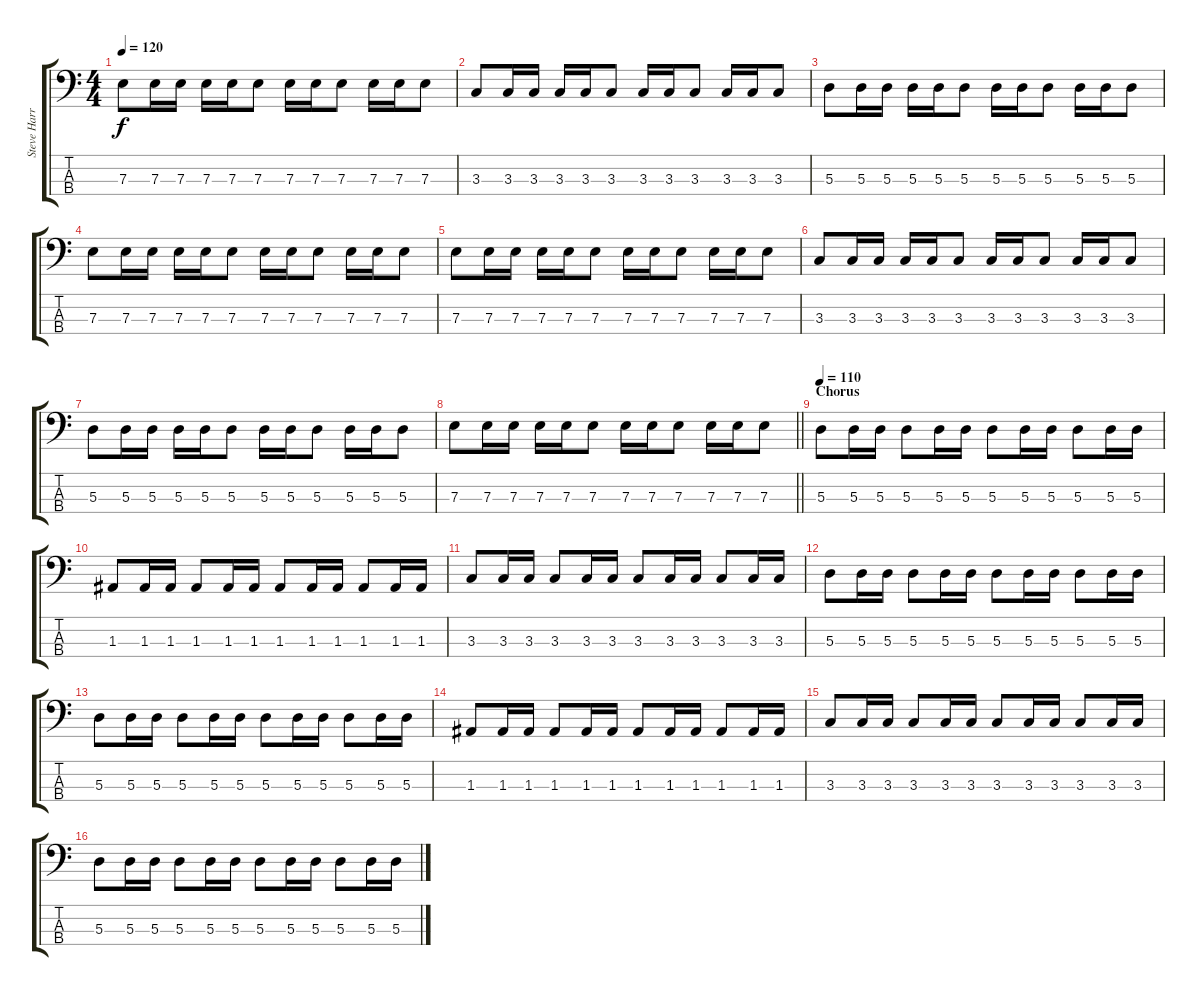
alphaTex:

\track ("Steve Harris" "Steve Harr") {instrument electricbassfinger}
\staff {score tabs}
\tuning (G2 D2 A1 E1) {hide}
\ts (4 4)
\tempo 120
\clef f4
\ks c
7.3.8{dy f} 7.3.16 7.3.16 7.3.16 7.3.16 7.3.8 7.3.16 7.3.16 7.3.8 7.3.16 7.3.16 7.3.8 |
3.3.8 3.3.16 3.3.16 3.3.16 3.3.16 3.3.8 3.3.16 3.3.16 3.3.8 3.3.16 3.3.16 3.3.8 |
5.3.8 5.3.16 5.3.16 5.3.16 5.3.16 5.3.8 5.3.16 5.3.16 5.3.8 5.3.16 5.3.16 5.3.8 |
7.3.8 7.3.16 7.3.16 7.3.16 7.3.16 7.3.8 7.3.16 7.3.16 7.3.8 7.3.16 7.3.16 7.3.8 |
7.3.8 7.3.16 7.3.16 7.3.16 7.3.16 7.3.8 7.3.16 7.3.16 7.3.8 7.3.16 7.3.16 7.3.8 |
3.3.8 3.3.16 3.3.16 3.3.16 3.3.16 3.3.8 3.3.16 3.3.16 3.3.8 3.3.16 3.3.16 3.3.8 |
5.3.8 5.3.16 5.3.16 5.3.16 5.3.16 5.3.8 5.3.16 5.3.16 5.3.8 5.3.16 5.3.16 5.3.8 |
\barLineRight lightlight
7.3.8 7.3.16 7.3.16 7.3.16 7.3.16 7.3.8 7.3.16 7.3.16 7.3.8 7.3.16 7.3.16 7.3.8 |
\section ("" "Chorus")
\tempo 110
5.3.8 5.3.16 5.3.16 5.3.8 5.3.16 5.3.16 5.3.8 5.3.16 5.3.16 5.3.8 5.3.16 5.3.16 |
1.3.8 1.3.16 1.3.16 1.3.8 1.3.16 1.3.16 1.3.8 1.3.16 1.3.16 1.3.8 1.3.16 1.3.16 |
3.3.8 3.3.16 3.3.16 3.3.8 3.3.16 3.3.16 3.3.8 3.3.16 3.3.16 3.3.8 3.3.16 3.3.16 |
5.3.8 5.3.16 5.3.16 5.3.8 5.3.16 5.3.16 5.3.8 5.3.16 5.3.16 5.3.8 5.3.16 5.3.16 |
5.3.8 5.3.16 5.3.16 5.3.8 5.3.16 5.3.16 5.3.8 5.3.16 5.3.16 5.3.8 5.3.16 5.3.16 |
1.3.8 1.3.16 1.3.16 1.3.8 1.3.16 1.3.16 1.3.8 1.3.16 1.3.16 1.3.8 1.3.16 1.3.16 |
3.3.8 3.3.16 3.3.16 3.3.8 3.3.16 3.3.16 3.3.8 3.3.16 3.3.16 3.3.8 3.3.16 3.3.16 |
5.3.8 5.3.16 5.3.16 5.3.8 5.3.16 5.3.16 5.3.8 5.3.16 5.3.16 5.3.8 5.3.16 5.3.16
